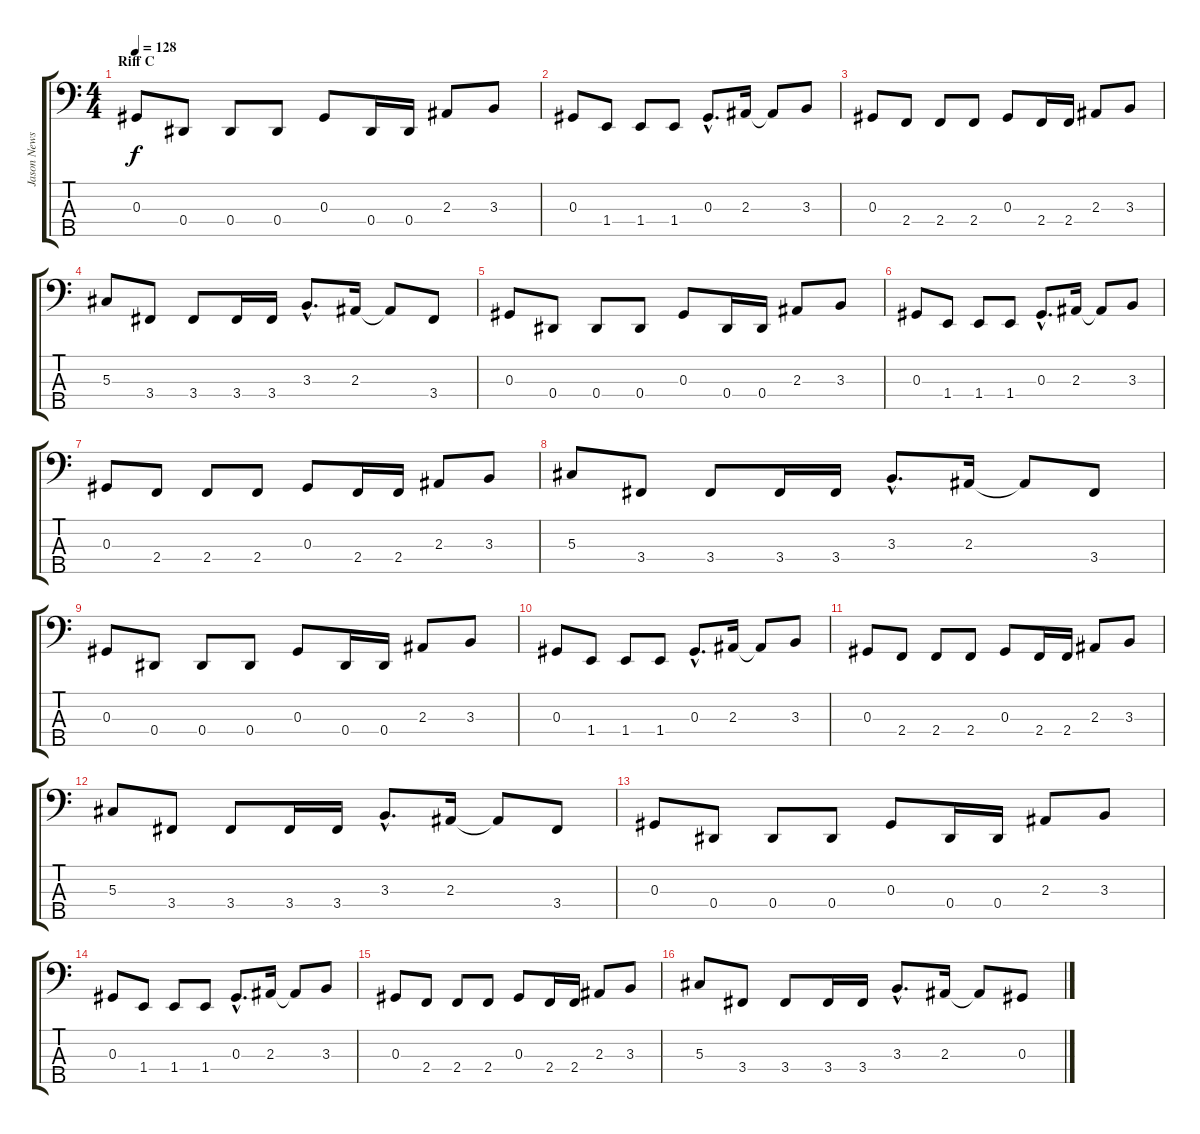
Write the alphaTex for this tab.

\track ("Jason Newsted (Bass)" "Jason News") {instrument electricbasspick}
\staff {score tabs}
\tuning (Gb2 Db2 Ab1 Eb1 Bb0) {hide}
\ts (4 4)
\section ("" "Riff C")
\tempo 128
\clef f4
\ks c
0.3.8{dy f} 0.4.8 0.4.8 0.4.8 0.3.8 0.4.16 0.4.16 2.3.8 3.3.8 |
0.3.8 1.4.8 1.4.8 1.4.8 0.3{hac}.8{d} 2.3.16 2.3{t}.8 3.3.8 |
0.3.8 2.4.8 2.4.8 2.4.8 0.3.8 2.4.16 2.4.16 2.3.8 3.3.8 |
5.3.8 3.4.8 3.4.8 3.4.16 3.4.16 3.3{hac}.8{d} 2.3.16 2.3{t}.8 3.4.8 |
0.3.8 0.4.8 0.4.8 0.4.8 0.3.8 0.4.16 0.4.16 2.3.8 3.3.8 |
0.3.8 1.4.8 1.4.8 1.4.8 0.3{hac}.8{d} 2.3.16 2.3{t}.8 3.3.8 |
0.3.8 2.4.8 2.4.8 2.4.8 0.3.8 2.4.16 2.4.16 2.3.8 3.3.8 |
5.3.8 3.4.8 3.4.8 3.4.16 3.4.16 3.3{hac}.8{d} 2.3.16 2.3{t}.8 3.4.8 |
0.3.8 0.4.8 0.4.8 0.4.8 0.3.8 0.4.16 0.4.16 2.3.8 3.3.8 |
0.3.8 1.4.8 1.4.8 1.4.8 0.3{hac}.8{d} 2.3.16 2.3{t}.8 3.3.8 |
0.3.8 2.4.8 2.4.8 2.4.8 0.3.8 2.4.16 2.4.16 2.3.8 3.3.8 |
5.3.8 3.4.8 3.4.8 3.4.16 3.4.16 3.3{hac}.8{d} 2.3.16 2.3{t}.8 3.4.8 |
0.3.8 0.4.8 0.4.8 0.4.8 0.3.8 0.4.16 0.4.16 2.3.8 3.3.8 |
0.3.8 1.4.8 1.4.8 1.4.8 0.3{hac}.8{d} 2.3.16 2.3{t}.8 3.3.8 |
0.3.8 2.4.8 2.4.8 2.4.8 0.3.8 2.4.16 2.4.16 2.3.8 3.3.8 |
5.3.8 3.4.8 3.4.8 3.4.16 3.4.16 3.3{hac}.8{d} 2.3.16 2.3{t}.8 0.3.8
